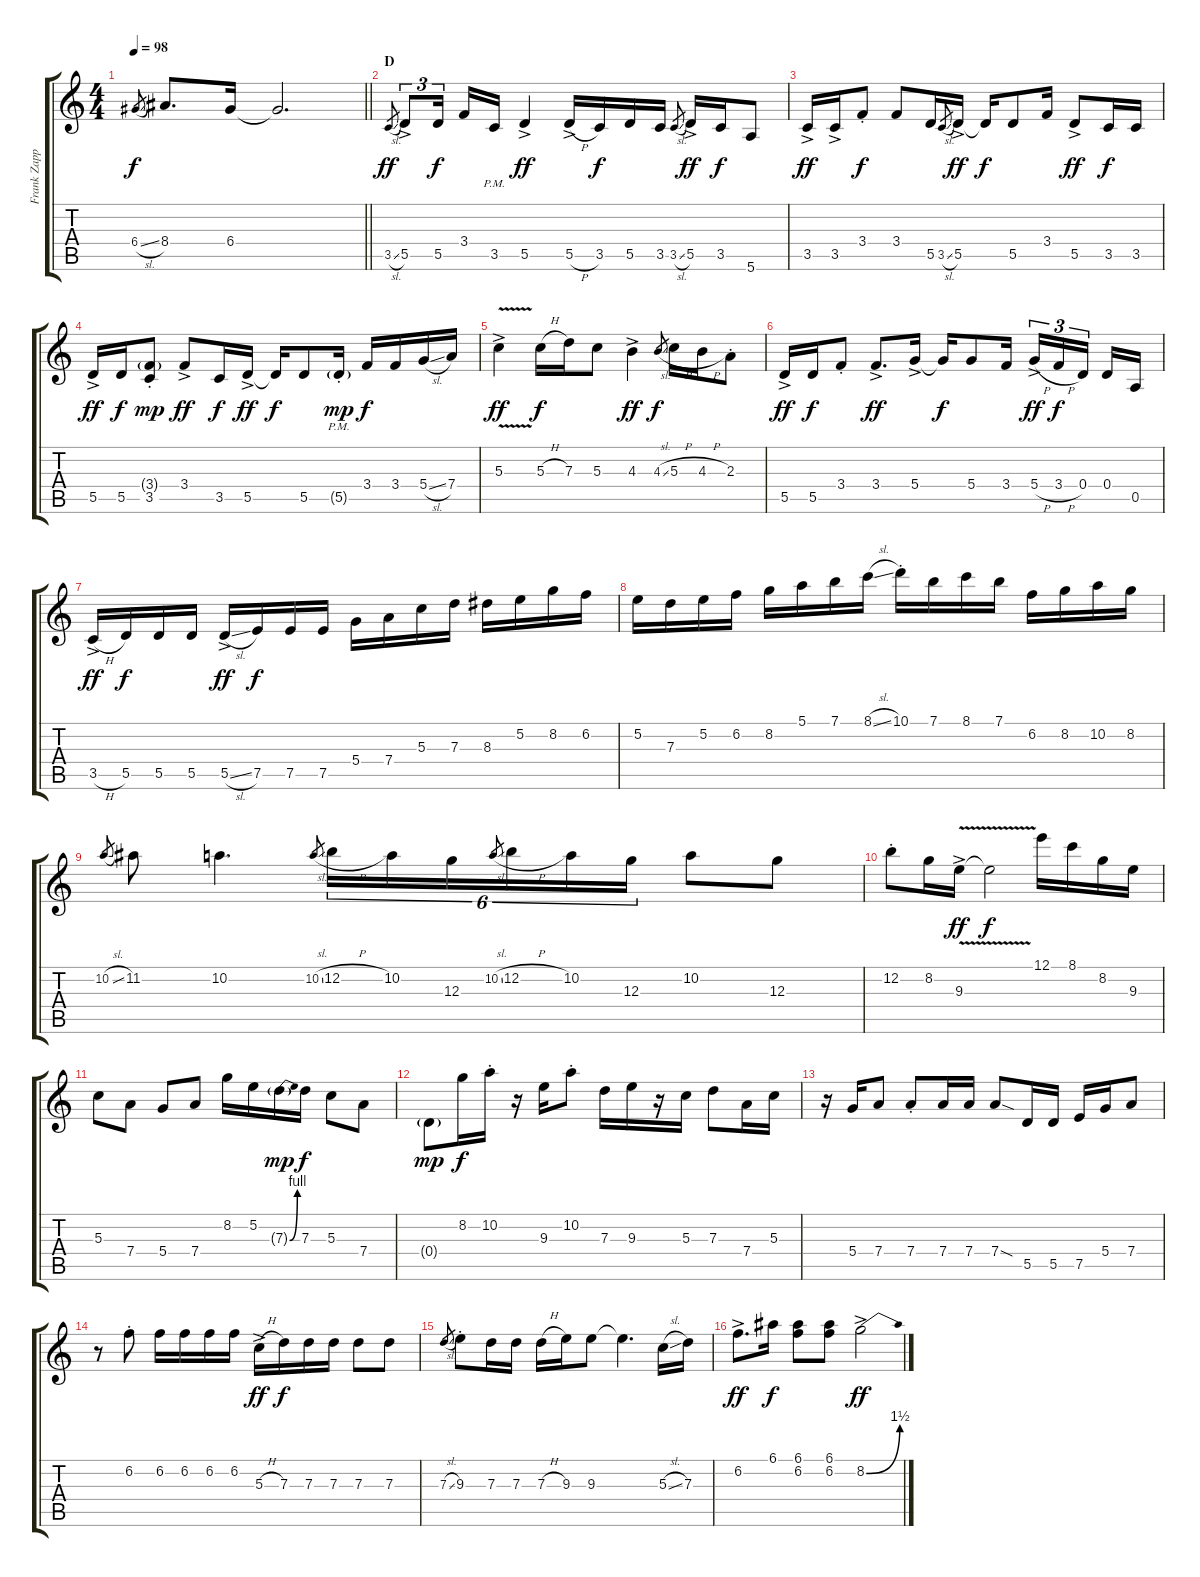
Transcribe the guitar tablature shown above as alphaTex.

\track ("Frank Zappa" "Frank Zapp") {instrument overdrivenguitar}
\staff {score tabs}
\tuning (E4 B3 G3 D3 A2 E2) {hide}
\ts (4 4)
\tempo 98
\clef g2
\barLineRight lightlight
\ks c
6.4{sl}.8{gr dy f} 8.4.8{d} 6.4.16 6.4{t}.2{d} |
\section ("" "D")
3.5{sl}.8{gr dy ff} 5.5{ac}.8{tu (3 2)} 5.5.16{tu (3 2) dy f beam splitsecondary} 3.4.16 3.5{pm}.16 5.5{ac}.4{dy ff} 5.5{h ac}.16 3.5.16{dy f} 5.5.16 3.5.16 3.5{sl}.8{gr} 5.5{ac}.16{dy ff} 3.5.16{dy f} 5.6.8 |
3.5{ac}.16{dy ff} 3.5{ac}.16 3.4{st}.8{dy f} 3.4.8 5.5.16 3.5{sl}.8{gr} 5.5{ac}.16{dy ff} 5.5{t}.16{dy f} 5.5.8 3.4.16 5.5{ac}.8{dy ff} 3.5.16{dy f} 3.5.16 |
5.5{ac}.16{dy ff} 5.5.16{dy f} (3.4{g} 3.5{st}).8{dy mp} 3.4{ac}.8{dy ff} 3.5.16{dy f} 5.5{ac}.16{dy ff} 5.5{t}.16{dy f} 5.5.8 5.5{g pm st}.16{dy mp} 3.4.16{dy f} 3.4.16 5.4{sl}.16 7.4.16 |
5.3{v ac}.4{dy ff} 5.3{h}.16{dy f} 7.3.16 5.3.8 4.3{ac}.4{dy ff} 4.3{sl}.8{gr dy f} 5.3{h}.16 4.3{h}.16 2.3{st}.8 |
5.5{ac}.16{dy ff} 5.5.16{dy f} 3.4{st}.8 3.4{ac}.8{d dy ff} 5.4{ac}.16 5.4{t}.16{dy f} 5.4.8 3.4.16 5.4{h ac}.16{tu (3 2) dy ff} 3.4{h}.16{tu (3 2) dy f} 0.4.16{tu (3 2) beam splitsecondary} 0.4.16 0.5.16 |
3.5{h ac}.16{dy ff} 5.5.16{dy f} 5.5.16 5.5.16 5.5{sl ac}.16{dy ff} 7.5.16{dy f} 7.5.16 7.5.16 5.4.16 7.4.16 5.3.16 7.3.16 8.3.16 5.2.16 8.2.16 6.2.16 |
5.2.16 7.3.16 5.2.16 6.2.16 8.2.16 5.1.16 7.1.16 8.1{sl}.16 10.1{st}.16 7.1.16 8.1.16 7.1.16 6.2.16 8.2.16 10.2.16 8.2.16 |
10.2{sl}.8{gr} 11.2.8 10.2.4{d} 10.2{sl}.8{gr} 12.2{h}.16{tu (6 4)} 10.2.16{tu (6 4)} 12.3.16{tu (6 4)} 10.2{sl}.8{gr beam splitsecondary} 12.2{h}.16{tu (6 4)} 10.2.16{tu (6 4)} 12.3.16{tu (6 4)} 10.2.8 12.3.8 |
12.2{st}.8 8.2.16 9.3{v ac}.16{dy ff} 9.3{t}.2{dy f} 12.1.16 8.1.16 8.2.16 9.3.16 |
5.3.8 7.4.8 5.4.8 7.4.8 8.2.16 5.2.16 7.3{be (bend 0 0 60 4) g}.16{dy mp} 7.3.16{dy f} 5.3.8 7.4.8 |
0.4{g}.8{dy mp} 8.2.16{dy f} 10.2{st}.16 r.16 9.3.16 10.2{st}.8 7.3.16 9.3.16 r.16 5.3.16 7.3.8 7.4.16 5.3.16 |
r.16 5.4.16 7.4.8 7.4{st}.8 7.4.16 7.4.16 7.4{sod}.8 5.5.16 5.5.16 7.5.16 5.4.16 7.4.8 |
r.8 6.2{st}.8 6.2.16 6.2.16 6.2.16 6.2.16 5.3{h ac}.16{dy ff} 7.3.16{dy f} 7.3.16 7.3.16 7.3.8 7.3.8 |
7.3{sl}.8{gr} 9.3{st}.8 7.3.16 7.3.16 7.3{h}.16 9.3.16 9.3.8 9.3{t}.4{d} 5.3{sl}.16 7.3.16 |
6.2{ac}.8{d dy ff} 6.1.16{dy f} (6.1 6.2).8 (6.1 6.2).8 8.2{be (bend 0 0 60 6) ac}.2{dy ff}
